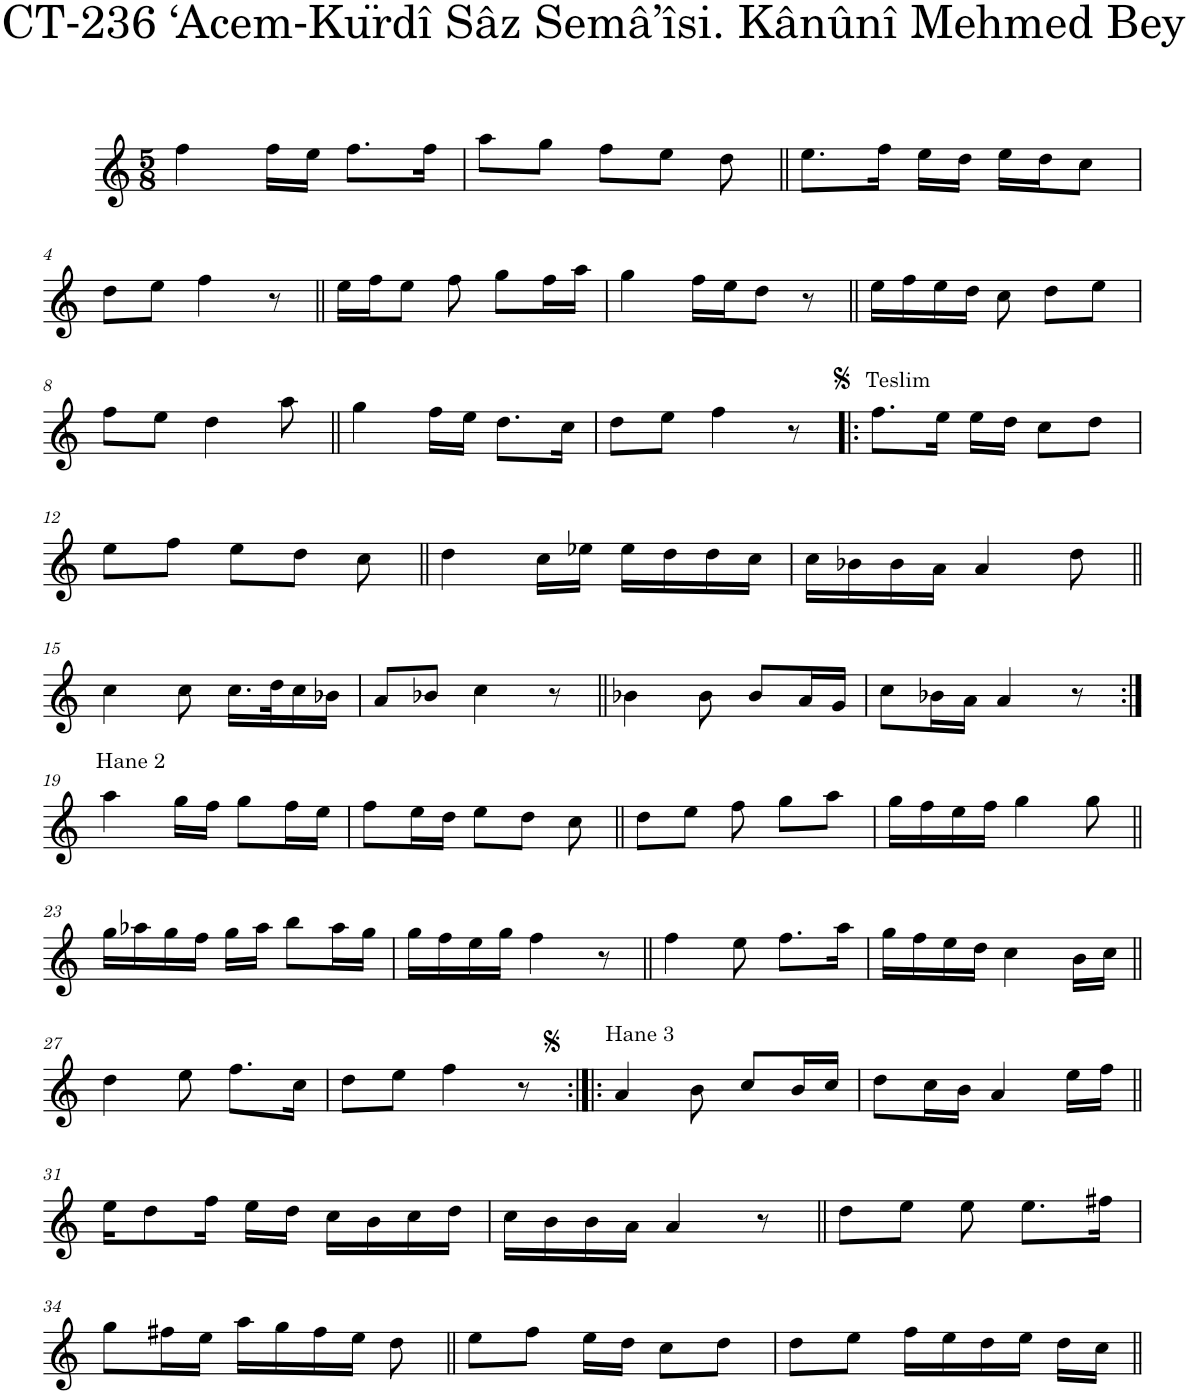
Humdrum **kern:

**kern
*part1
*staff1
*I"Voice
*I'Vo.
*clefG2
*k[]
*M5/8
=1
4ff\
16ff\LL
16ee\JJ
8.ff\L
16ff\Jk
=2
8aa\L
8gg\J
8ff\L
8ee\J
8dd\
=3||
8.ee\L
16ff\Jk
16ee\LL
16dd\JJ
16ee\LL
16dd\J
8cc\J
!!LO:LB:g=z
=4
8dd\L
8ee\J
4ff\
8r
=5||
16ee\LL
16ff\J
8ee\J
8ff\
8gg\L
16ff\L
16aa\JJ
=6
4gg\
16ff\LL
16ee\J
8dd\J
8r
=7||
16ee\LL
16ff\
16ee\
16dd\JJ
8cc\
8dd\L
8ee\J
!!LO:LB:g=z
=8
8ff\L
8ee\J
4dd\
8aa\
=9||
4gg\
16ff\LL
16ee\JJ
8.dd\L
16cc\Jk
=10
8dd\L
8ee\J
4ff\
8r
=11!|:
!LO:TX:a:t=Teslim
8.ff\L
16ee\Jk
16ee\LL
16dd\JJ
8cc\L
8dd\J
!!LO:LB:g=z
=12
8ee\L
8ff\J
8ee\L
8dd\J
8cc\
=13||
4dd\
16cc\LL
16ee-X\JJ
16ee-\LL
16dd\
16dd\
16cc\JJ
=14
16cc\LL
16b-X\
16b-\
16a\JJ
4a/
8dd\
!!LO:LB:g=z
=15||
4cc\
8cc\
16.cc\LL
32dd\K
16cc\
16b-X\JJ
=16
8a/L
8b-X/J
4cc\
8r
=17||
4b-X\
8b-\
8b-/L
16a/L
16g/JJ
=18
8cc\L
16b-X\L
16a\JJ
4a/
8r
!!LO:LB:g=z
=19:|!
!LO:TX:a:t=Hane 2
4aa\
16gg\LL
16ff\JJ
8gg\L
16ff\L
16ee\JJ
=20
8ff\L
16ee\L
16dd\JJ
8ee\L
8dd\J
8cc\
=21||
8dd\L
8ee\J
8ff\
8gg\L
8aa\J
=22
16gg\LL
16ff\
16ee\
16ff\JJ
4gg\
8gg\
!!LO:LB:g=z
=23||
16gg\LL
16aa-X\
16gg\
16ff\JJ
16gg\LL
16aa-\JJ
8bb\L
16aa-\L
16gg\JJ
=24
16gg\LL
16ff\
16ee\
16gg\JJ
4ff\
8r
=25||
4ff\
8ee\
8.ff\L
16aa\Jk
=26
16gg\LL
16ff\
16ee\
16dd\JJ
4cc\
16b\LL
16cc\JJ
!!LO:LB:g=z
=27||
4dd\
8ee\
8.ff\L
16cc\Jk
=28
8dd\L
8ee\J
4ff\
8r
=29:|!|:
!LO:TX:a:t=Hane 3
4a/
8b\
8cc/L
16b/L
16cc/JJ
=30
8dd\L
16cc\L
16b\JJ
4a/
16ee\LL
16ff\JJ
!!LO:LB:g=z
=31||
16ee\KL
8dd\
16ff\Jk
16ee\LL
16dd\JJ
16cc\LL
16b\
16cc\
16dd\JJ
=32
16cc\LL
16b\
16b\
16a\JJ
4a/
8r
=33||
8dd\L
8ee\J
8ee\
8.ee\L
16ff#X\Jk
!!LO:LB:g=z
=34
8gg\L
16ff#X\L
16ee\JJ
16aa\LL
16gg\
16ff#\
16ee\JJ
8dd\
=35||
8ee\L
8ff\J
16ee\LL
16dd\JJ
8cc\L
8dd\J
=36
8dd\L
8ee\J
16ff\LL
16ee\
16dd\
16ee\JJ
16dd\LL
16cc\JJ
=||
*-
